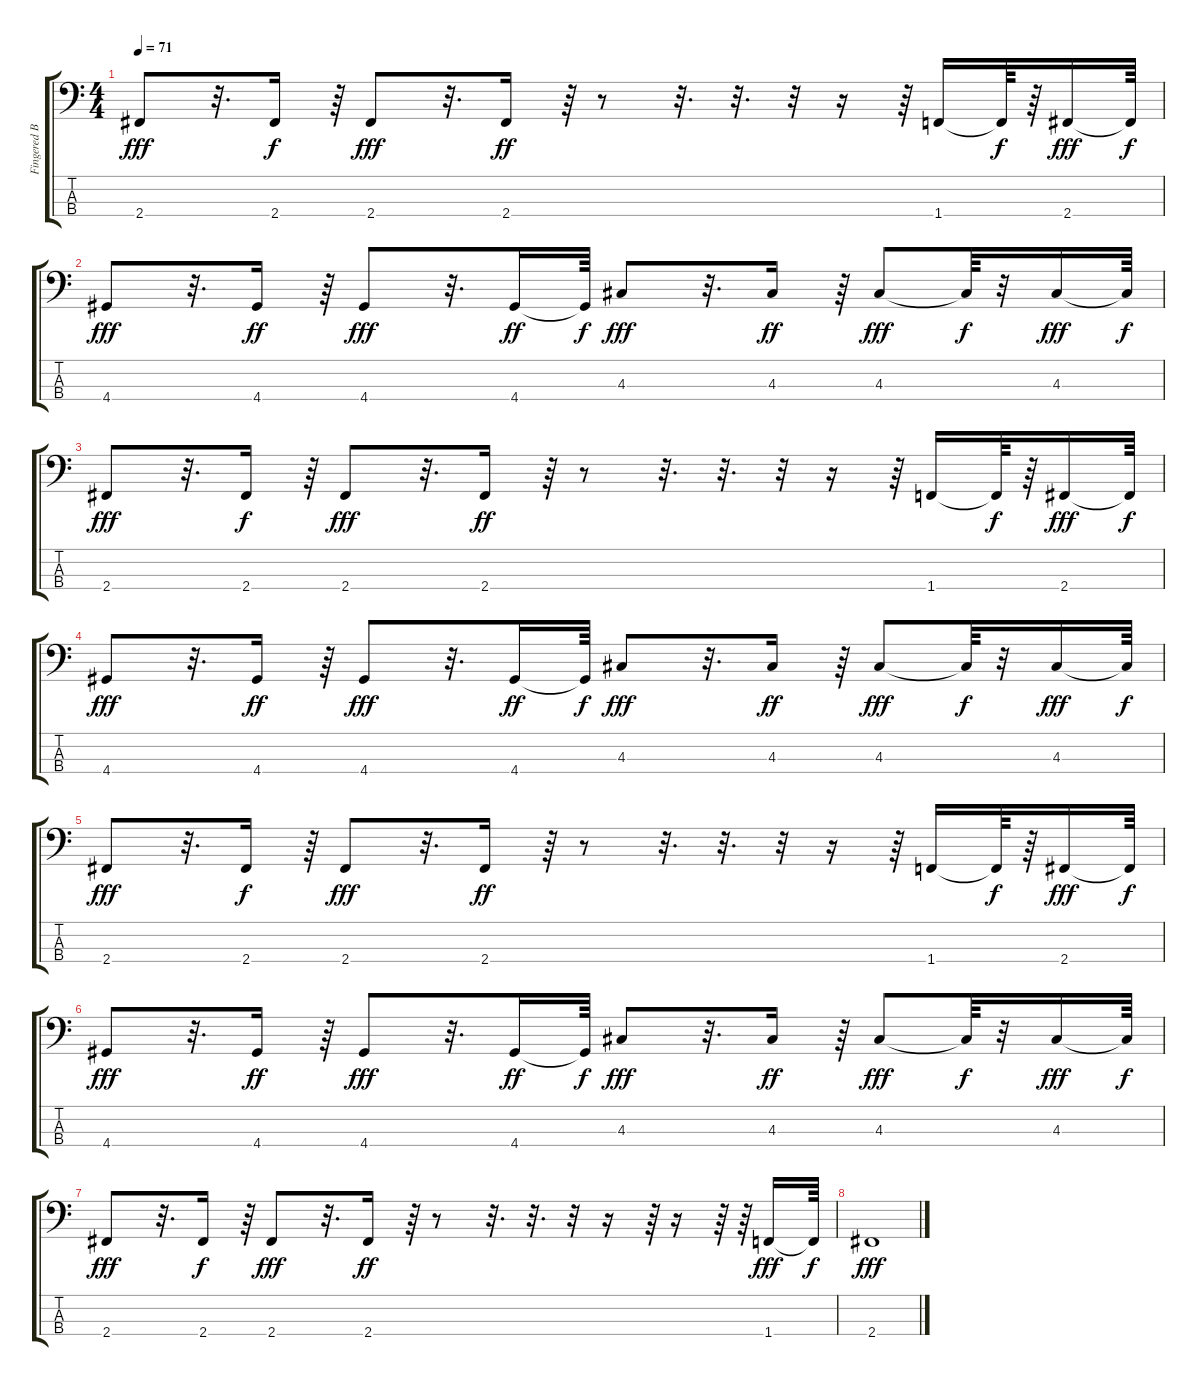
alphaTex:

\track ("Fingered Bass       " "Fingered B") {instrument electricbassfinger}
\staff {score tabs}
\tuning (G2 D2 A1 E1) {hide}
\ts (4 4)
\tempo 71
\clef f4
\ks c
2.4.8{dy fff} r.32{d} 2.4.16{dy f} r.64 2.4.8{dy fff} r.32{d} 2.4.16{dy ff} r.64 r.8 r.32{d} r.32{d} r.32 r.16 r.64 1.4.16 1.4{t}.64{dy f} r.64 2.4.16{dy fff} 2.4{t}.64{dy f} |
4.4.8{dy fff} r.32{d} 4.4.16{dy ff} r.64 4.4.8{dy fff} r.32{d} 4.4.16{dy ff} 4.4{t}.64{dy f} 4.3.8{dy fff} r.32{d} 4.3.16{dy ff} r.64 4.3.8{dy fff} 4.3{t}.64{dy f} r.32 4.3.16{dy fff} 4.3{t}.64{dy f} |
2.4.8{dy fff} r.32{d} 2.4.16{dy f} r.64 2.4.8{dy fff} r.32{d} 2.4.16{dy ff} r.64 r.8 r.32{d} r.32{d} r.32 r.16 r.64 1.4.16 1.4{t}.64{dy f} r.64 2.4.16{dy fff} 2.4{t}.64{dy f} |
4.4.8{dy fff} r.32{d} 4.4.16{dy ff} r.64 4.4.8{dy fff} r.32{d} 4.4.16{dy ff} 4.4{t}.64{dy f} 4.3.8{dy fff} r.32{d} 4.3.16{dy ff} r.64 4.3.8{dy fff} 4.3{t}.64{dy f} r.32 4.3.16{dy fff} 4.3{t}.64{dy f} |
2.4.8{dy fff} r.32{d} 2.4.16{dy f} r.64 2.4.8{dy fff} r.32{d} 2.4.16{dy ff} r.64 r.8 r.32{d} r.32{d} r.32 r.16 r.64 1.4.16 1.4{t}.64{dy f} r.64 2.4.16{dy fff} 2.4{t}.64{dy f} |
4.4.8{dy fff} r.32{d} 4.4.16{dy ff} r.64 4.4.8{dy fff} r.32{d} 4.4.16{dy ff} 4.4{t}.64{dy f} 4.3.8{dy fff} r.32{d} 4.3.16{dy ff} r.64 4.3.8{dy fff} 4.3{t}.64{dy f} r.32 4.3.16{dy fff} 4.3{t}.64{dy f} |
2.4.8{dy fff} r.32{d} 2.4.16{dy f} r.64 2.4.8{dy fff} r.32{d} 2.4.16{dy ff} r.64 r.8 r.32{d} r.32{d} r.32 r.16 r.64 r.16 r.64 r.64 1.4.16{dy fff} 1.4{t}.64{dy f} |
2.4.1{dy fff}
